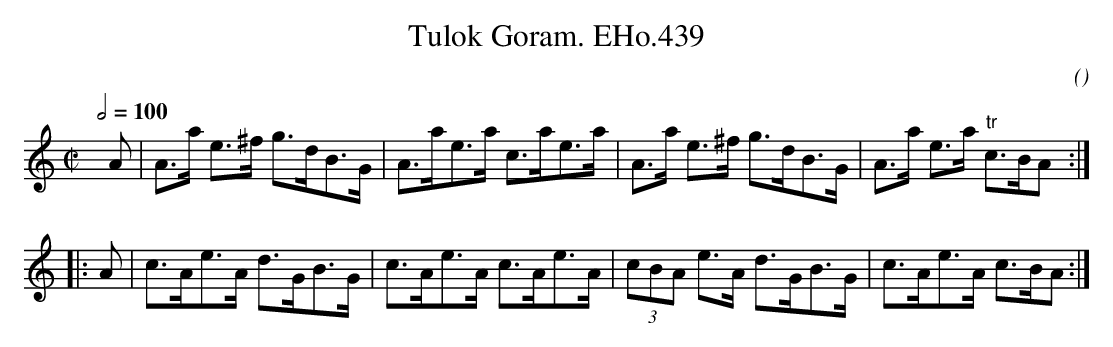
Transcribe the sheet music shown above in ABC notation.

X:1
T:Tulok Goram. EHo.439
M:C|
L:1/8
Q:1/2=100
C:
O:
K:C
yA | A>a e>^f g>dB>G | A>ae>a c>ae>a | A>a e>^f g>dB>G | A>a e>a "tr"c>BA :|
|: A | c>Ae>A d>GB>G | c>Ae>A c>Ae>A | (3cBA e>A d>GB>G | c>Ae>A c>BA :|
